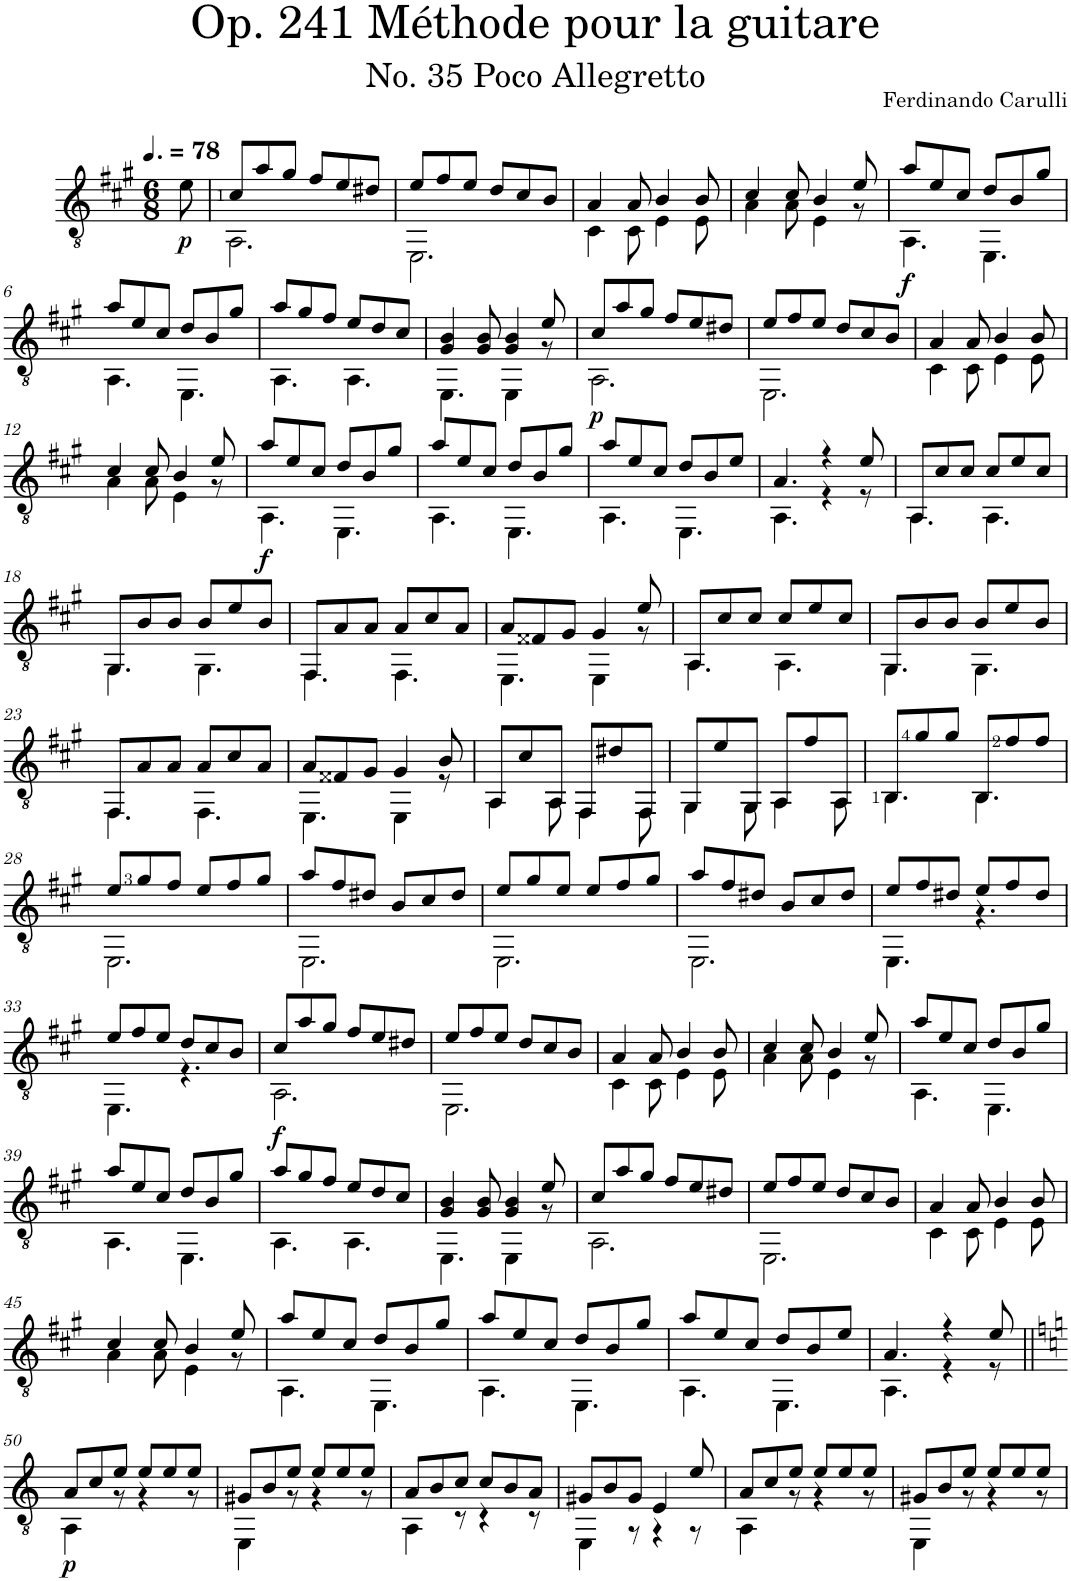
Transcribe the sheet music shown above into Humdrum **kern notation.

**kern	**dynam
*part1	*part1
*staff1	*staff1
*I"Classical Guitar	*
*clefGv2	*
*k[f#c#g#]	*
*A:	*
*M6/8	*
*MM117	*
=	=
!	!LO:DY:b
8e\	p
=1	=1
*^	*
8c#/L	2.AA\	.
8a/	.	.
8g#/J	.	.
8f#/L	.	.
8e/	.	.
8d#X/J	.	.
=2	=2	=2
8e/L	2.EE\	.
8f#/	.	.
8e/J	.	.
8d/L	.	.
8c#/	.	.
8B/J	.	.
=3	=3	=3
4A/	4C#\	.
8A/	8C#\	.
4B/	4E\	.
8B/	8E\	.
=4	=4	=4
4c#/	4A\	.
8c#/	8A\	.
4B/	4E\	.
8e/	8r	.
=5	=5	=5
!	!	!LO:DY:b
8a/L	4.AA\	f
8e/	.	.
8c#/J	.	.
8d/L	4.EE\	.
8B/	.	.
8g#/J	.	.
!!LO:LB:g=z	!!
=6	=6	=6
8a/L	4.AA\	.
8e/	.	.
8c#/J	.	.
8d/L	4.EE\	.
8B/	.	.
8g#/J	.	.
=7	=7	=7
8a/L	4.AA\	.
8g#/	.	.
8f#/J	.	.
8e/L	4.AA\	.
8d/	.	.
8c#/J	.	.
=8	=8	=8
4G#/ 4B/	4.EE\	.
8G#/ 8B/	.	.
4G#/ 4B/	4EE\	.
8e/	8r	.
=9	=9	=9
!	!	!LO:DY:b
8c#/L	2.AA\	p
8a/	.	.
8g#/J	.	.
8f#/L	.	.
8e/	.	.
8d#X/J	.	.
=10	=10	=10
8e/L	2.EE\	.
8f#/	.	.
8e/J	.	.
8d/L	.	.
8c#/	.	.
8B/J	.	.
=11	=11	=11
4A/	4C#\	.
8A/	8C#\	.
4B/	4E\	.
8B/	8E\	.
!!LO:LB:g=z	!!
=12	=12	=12
4c#/	4A\	.
8c#/	8A\	.
4B/	4E\	.
8e/	8r	.
=13	=13	=13
!	!	!LO:DY:b
8a/L	4.AA\	f
8e/	.	.
8c#/J	.	.
8d/L	4.EE\	.
8B/	.	.
8g#/J	.	.
=14	=14	=14
8a/L	4.AA\	.
8e/	.	.
8c#/J	.	.
8d/L	4.EE\	.
8B/	.	.
8g#/J	.	.
=15	=15	=15
8a/L	4.AA\	.
8e/	.	.
8c#/J	.	.
8d/L	4.EE\	.
8B/	.	.
8e/J	.	.
=16	=16	=16
4.A/	4.AA\	.
4r	4r	.
8e/	8r	.
=17	=17	=17
8AA/L	4.AA\	.
8c#/	.	.
8c#/J	.	.
8c#/L	4.AA\	.
8e/	.	.
8c#/J	.	.
!!LO:LB:g=z	!!
=18	=18	=18
8GG#/L	4.GG#\	.
8B/	.	.
8B/J	.	.
8B/L	4.GG#\	.
8e/	.	.
8B/J	.	.
=19	=19	=19
8FF#/L	4.FF#\	.
8A/	.	.
8A/J	.	.
8A/L	4.FF#\	.
8c#/	.	.
8A/J	.	.
=20	=20	=20
8A/L	4.EE\	.
8F##X/	.	.
8G#/J	.	.
4G#/	4EE\	.
8e/	8r	.
=21	=21	=21
8AA/L	4.AA\	.
8c#/	.	.
8c#/J	.	.
8c#/L	4.AA\	.
8e/	.	.
8c#/J	.	.
=22	=22	=22
8GG#/L	4.GG#\	.
8B/	.	.
8B/J	.	.
8B/L	4.GG#\	.
8e/	.	.
8B/J	.	.
!!LO:LB:g=z	!!
=23	=23	=23
8FF#/L	4.FF#\	.
8A/	.	.
8A/J	.	.
8A/L	4.FF#\	.
8c#/	.	.
8A/J	.	.
=24	=24	=24
8A/L	4.EE\	.
8F##X/	.	.
8G#/J	.	.
4G#/	4EE\	.
8B/	8r	.
=25	=25	=25
8AA/L	4AA\	.
8c#/	.	.
8AA/J	8AA\	.
8FF#/L	4FF#\	.
8d#X/	.	.
8FF#/J	8FF#\	.
=26	=26	=26
8GG#/L	4GG#\	.
8e/	.	.
8GG#/J	8GG#\	.
8AA/L	4AA\	.
8f#/	.	.
8AA/J	8AA\	.
=27	=27	=27
8BB/L	4.BB\	.
8g#/	.	.
8g#/J	.	.
8BB/L	4.BB\	.
8f#/	.	.
8f#/J	.	.
!!LO:LB:g=z	!!
=28	=28	=28
8e/L	2.EE\	.
8g#/	.	.
8f#/J	.	.
8e/L	.	.
8f#/	.	.
8g#/J	.	.
=29	=29	=29
8a/L	2.EE\	.
8f#/	.	.
8d#X/J	.	.
8B/L	.	.
8c#/	.	.
8d#/J	.	.
=30	=30	=30
8e/L	2.EE\	.
8g#/	.	.
8e/J	.	.
8e/L	.	.
8f#/	.	.
8g#/J	.	.
=31	=31	=31
8a/L	2.EE\	.
8f#/	.	.
8d#X/J	.	.
8B/L	.	.
8c#/	.	.
8d#/J	.	.
=32	=32	=32
8e/L	4.EE\	.
8f#/	.	.
8d#X/J	.	.
8e/L	4.r	.
8f#/	.	.
8d#/J	.	.
!!LO:LB:g=z	!!
=33	=33	=33
8e/L	4.EE\	.
8f#/	.	.
8e/J	.	.
8d/L	4.r	.
8c#/	.	.
8B/J	.	.
=34	=34	=34
!	!	!LO:DY:b
8c#/L	2.AA\	f
8a/	.	.
8g#/J	.	.
8f#/L	.	.
8e/	.	.
8d#X/J	.	.
=35	=35	=35
8e/L	2.EE\	.
8f#/	.	.
8e/J	.	.
8d/L	.	.
8c#/	.	.
8B/J	.	.
=36	=36	=36
4A/	4C#\	.
8A/	8C#\	.
4B/	4E\	.
8B/	8E\	.
=37	=37	=37
4c#/	4A\	.
8c#/	8A\	.
4B/	4E\	.
8e/	8r	.
=38	=38	=38
8a/L	4.AA\	.
8e/	.	.
8c#/J	.	.
8d/L	4.EE\	.
8B/	.	.
8g#/J	.	.
!!LO:LB:g=z	!!
=39	=39	=39
8a/L	4.AA\	.
8e/	.	.
8c#/J	.	.
8d/L	4.EE\	.
8B/	.	.
8g#/J	.	.
=40	=40	=40
8a/L	4.AA\	.
8g#/	.	.
8f#/J	.	.
8e/L	4.AA\	.
8d/	.	.
8c#/J	.	.
=41	=41	=41
4G#/ 4B/	4.EE\	.
8G#/ 8B/	.	.
4G#/ 4B/	4EE\	.
8e/	8r	.
=42	=42	=42
8c#/L	2.AA\	.
8a/	.	.
8g#/J	.	.
8f#/L	.	.
8e/	.	.
8d#X/J	.	.
=43	=43	=43
8e/L	2.EE\	.
8f#/	.	.
8e/J	.	.
8d/L	.	.
8c#/	.	.
8B/J	.	.
=44	=44	=44
4A/	4C#\	.
8A/	8C#\	.
4B/	4E\	.
8B/	8E\	.
!!LO:LB:g=z	!!
=45	=45	=45
4c#/	4A\	.
8c#/	8A\	.
4B/	4E\	.
8e/	8r	.
=46	=46	=46
8a/L	4.AA\	.
8e/	.	.
8c#/J	.	.
8d/L	4.EE\	.
8B/	.	.
8g#/J	.	.
=47	=47	=47
8a/L	4.AA\	.
8e/	.	.
8c#/J	.	.
8d/L	4.EE\	.
8B/	.	.
8g#/J	.	.
=48	=48	=48
8a/L	4.AA\	.
8e/	.	.
8c#/J	.	.
8d/L	4.EE\	.
8B/	.	.
8e/J	.	.
=49	=49	=49
4.A/	4.AA\	.
4r	4r	.
8e/	8r	.
!!LO:LB:g=z	!!
=50||	=50||	=50||
*k[]	*	*
*a:	*	*
!	!	!LO:DY:b
8A/L	4AA\	p
8c/	.	.
8e/J	8r	.
8e/L	4r	.
8e/	.	.
8e/J	8r	.
=51	=51	=51
8G#X/L	4EE\	.
8B/	.	.
8e/J	8r	.
8e/L	4r	.
8e/	.	.
8e/J	8r	.
=52	=52	=52
8A/L	4AA\	.
8B/	.	.
8c/J	8r	.
8c/L	4r	.
8B/	.	.
8A/J	8r	.
=53	=53	=53
8G#X/L	4EE\	.
8B/	.	.
8G#/J	8r	.
4E/	4r	.
8e/	8r	.
=54	=54	=54
8A/L	4AA\	.
8c/	.	.
8e/J	8r	.
8e/L	4r	.
8e/	.	.
8e/J	8r	.
=55	=55	=55
8G#X/L	4EE\	.
8B/	.	.
8e/J	8r	.
8e/L	4r	.
8e/	.	.
8e/J	8r	.
*v	*v	*
=	=
*-	*-
